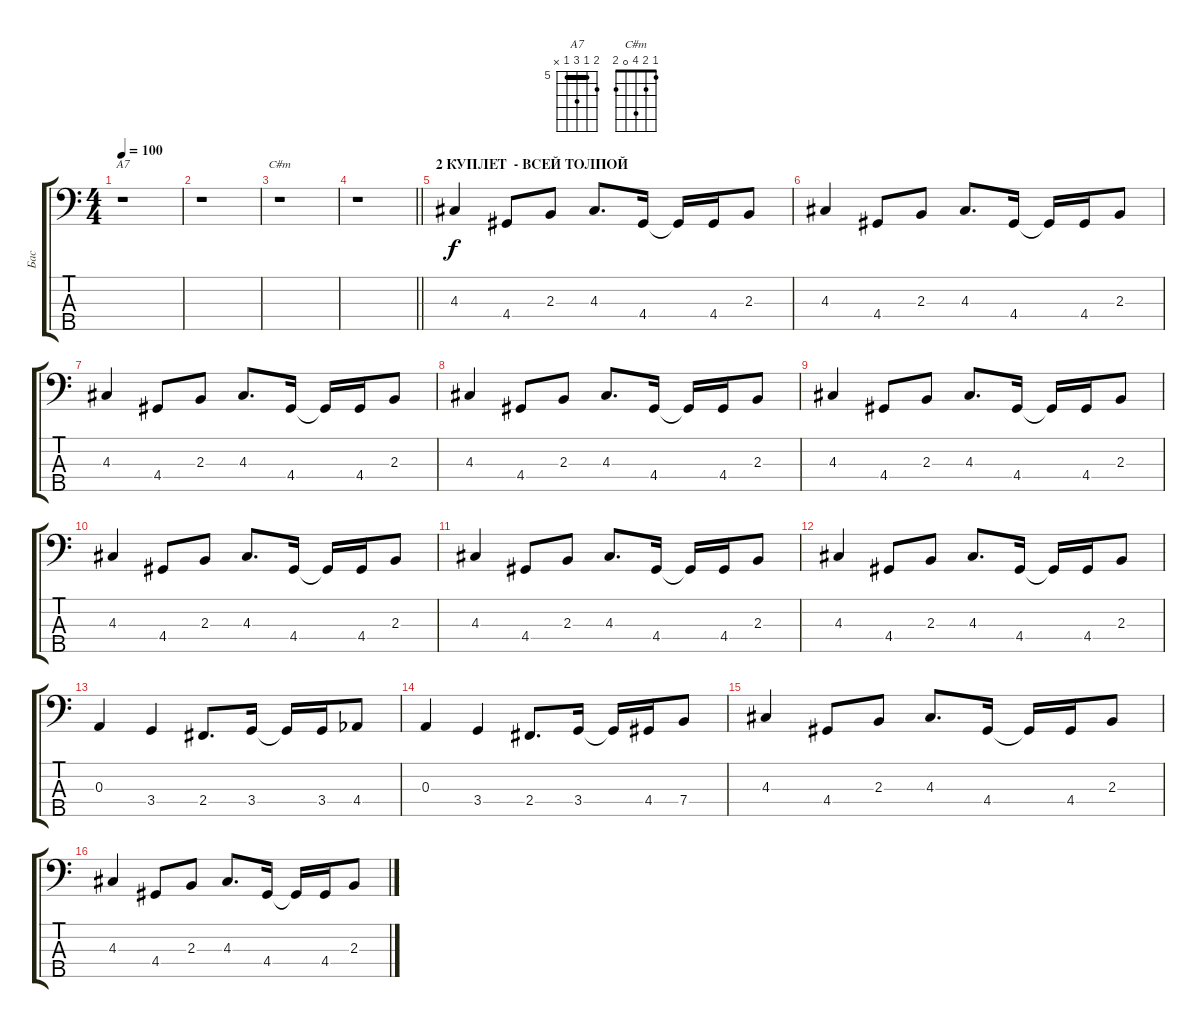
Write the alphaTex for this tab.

\track ("Бас" "Бас") {instrument electricbassfinger}
\staff {score tabs}
\tuning (G2 D2 A1 E1 B0) {hide}
\chord ("A7" 6 5 7 5 x) {firstfret 5 barre 5}
\chord ("C#m" 1 2 4 0 2)
\ts (4 4)
\tempo 100
\clef f4
\ks c
r.1{ch "A7" dy f} |
r.1 |
r.1{ch "C#m"} |
\barLineRight lightlight
r.1 |
\section ("" "2 КУПЛЕТ  - ВСЕЙ ТОЛПОЙ")
4.3.4 4.4.8 2.3.8 4.3.8{d} 4.4.16 4.4{t}.16 4.4.16 2.3.8 |
4.3.4 4.4.8 2.3.8 4.3.8{d} 4.4.16 4.4{t}.16 4.4.16 2.3.8 |
4.3.4 4.4.8 2.3.8 4.3.8{d} 4.4.16 4.4{t}.16 4.4.16 2.3.8 |
4.3.4 4.4.8 2.3.8 4.3.8{d} 4.4.16 4.4{t}.16 4.4.16 2.3.8 |
4.3.4 4.4.8 2.3.8 4.3.8{d} 4.4.16 4.4{t}.16 4.4.16 2.3.8 |
4.3.4 4.4.8 2.3.8 4.3.8{d} 4.4.16 4.4{t}.16 4.4.16 2.3.8 |
4.3.4 4.4.8 2.3.8 4.3.8{d} 4.4.16 4.4{t}.16 4.4.16 2.3.8 |
4.3.4 4.4.8 2.3.8 4.3.8{d} 4.4.16 4.4{t}.16 4.4.16 2.3.8 |
0.3.4 3.4.4 2.4.8{d} 3.4.16 3.4{t}.16 3.4.16 4.4{acc b}.8 |
0.3.4 3.4.4 2.4.8{d} 3.4.16 3.4{t}.16 4.4.16 7.4.8 |
4.3.4 4.4.8 2.3.8 4.3.8{d} 4.4.16 4.4{t}.16 4.4.16 2.3.8 |
4.3.4 4.4.8 2.3.8 4.3.8{d} 4.4.16 4.4{t}.16 4.4.16 2.3.8
